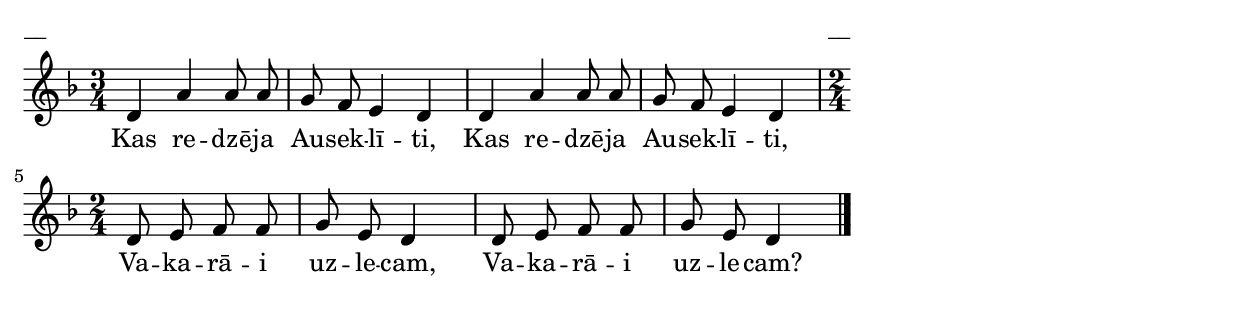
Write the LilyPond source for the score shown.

\version "2.13.16"
%\header {
%    title = "Kas redzēja Auseklīti"
%} 
\paper {
line-width = 14\cm
left-margin = 0.4\cm
between-system-padding = 0.1\cm
between-system-space = 0.1\cm
}
\layout {
indent = #0
ragged-last = ##f
}


voiceA = \relative c' {
\clef "treble"
\key d \minor
\time 3/4
d4 a'4 a8 a | g8 f e4 d | d4 a'4 a8 a | g8 f e4 d \time 2/4
d8 e f f | g8 e d4 | d8 e f f | g8 e d4 
\bar "|."  
} 



lyricA = \lyricmode {
Kas re -- dzē -- ja Au -- sek -- lī -- ti, 
Kas re -- dzē -- ja Au -- sek -- lī -- ti, 
Va -- ka -- rā -- i uz -- le -- cam,
Va -- ka -- rā -- i uz -- le -- cam?
}



fullScore = <<
\new Staff {
<<
\new Voice = "voiceA" { \oneVoice \autoBeamOff \voiceA }
\lyricsto "voiceA" \new Lyrics \lyricA
>>
}
>>

\score {
\fullScore
\header { piece = "__" opus = "__" }
}
\markup { \with-color #(x11-color 'white) \sans \smaller "__" }
\score {
\unfoldRepeats
\fullScore
\midi {
\context { \Staff \remove "Staff_performer" }
\context { \Voice \consists "Staff_performer" }
}
}


